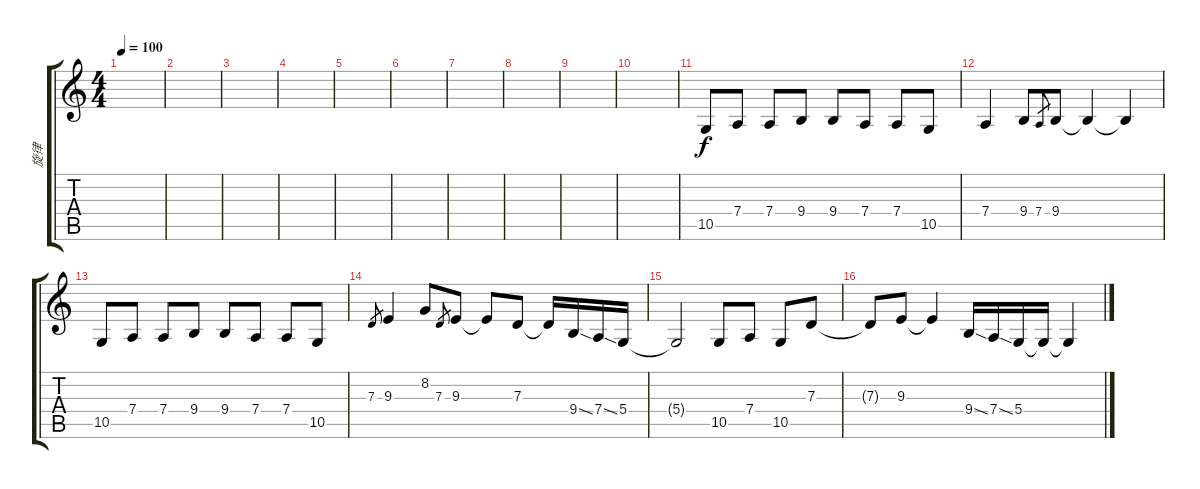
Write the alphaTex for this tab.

\track ("旋律" "旋律") {instrument acousticgrandpiano}
\staff {score tabs}
\tuning (E4 B3 G3 D3 A2 E2) {hide}
\ts (4 4)
\tempo 100
\clef g2
\ks c
|
|
|
|
|
|
|
|
|
|
10.5.8 7.4.8 7.4.8 9.4.8 9.4.8 7.4.8 7.4.8 10.5.8 |
7.4.4 9.4.8 7.4.8{gr} 9.4.8 9.4{t}.4 9.4{t}.4 |
10.5.8 7.4.8 7.4.8 9.4.8 9.4.8 7.4.8 7.4.8 10.5.8 |
7.3.8{gr} 9.3.4 8.2.8 7.3.8{gr} 9.3.8 9.3{t}.8 7.3.8 7.3{t}.16 9.4{ss}.16 7.4{ss}.16 5.4.16 |
5.4{t}.2 10.5.8 7.4.8 10.5.8 7.3.8 |
7.3{t}.8 9.3.8 9.3{t}.4 9.4{ss}.16 7.4{ss}.16 5.4.16 5.4{t}.16 5.4{t}.4
